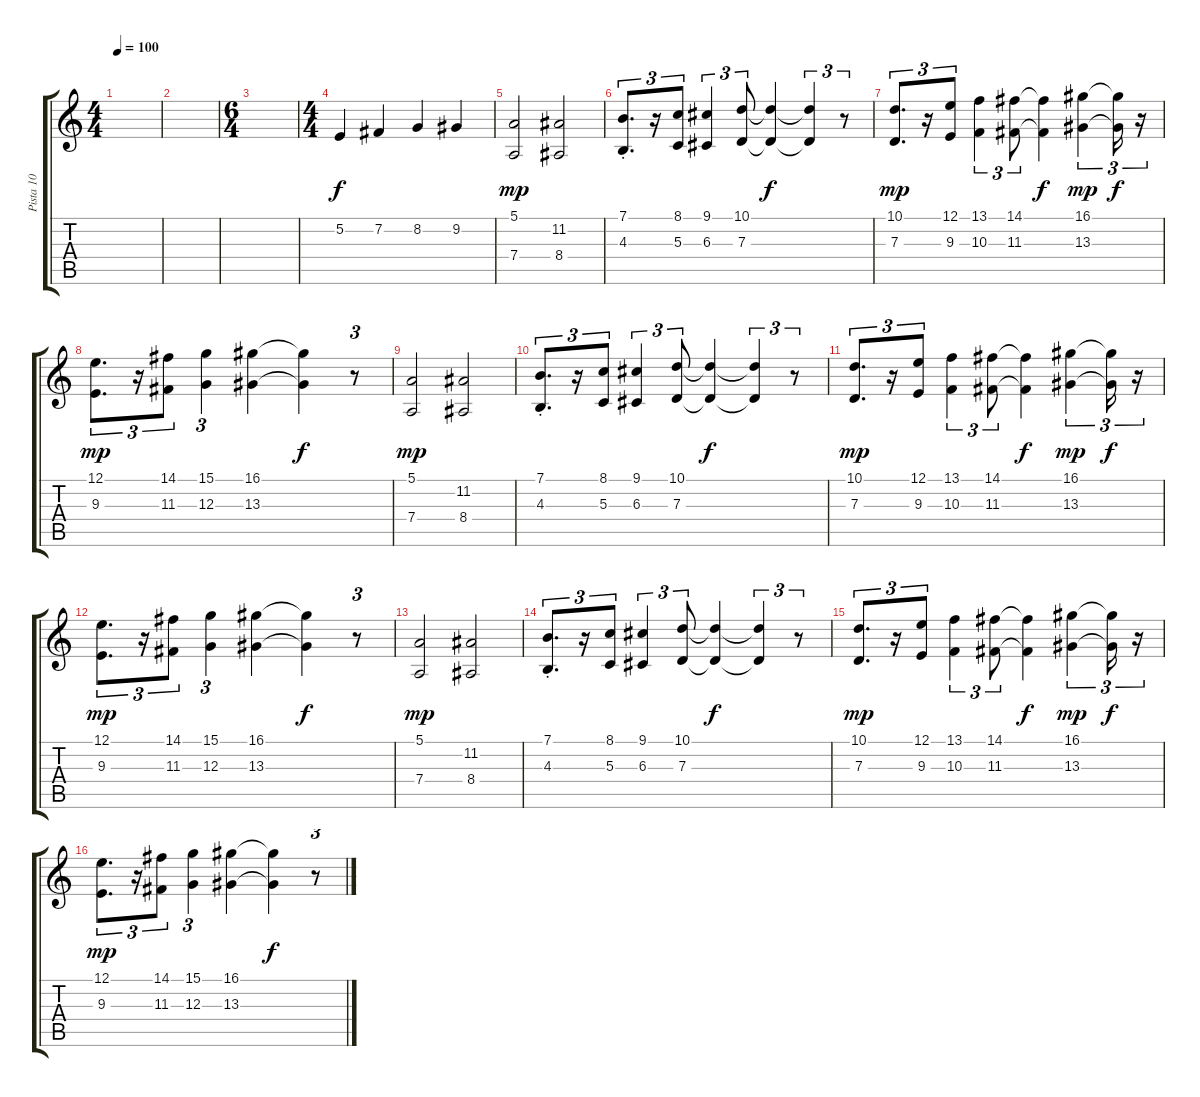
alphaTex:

\track ("Pista 10" "Pista 10") {instrument koto}
\staff {score tabs}
\tuning (E4 B3 G3 D3 A2 E2) {hide}
\ts (4 4)
\tempo 100
\clef g2
\ks c
|
|
\ts (6 4)
|
\ts (4 4)
5.2.4 7.2.4 8.2.4 9.2.4 |
(5.1 7.4).2{dy mp volume 14 balance 8 instrument brasssection} (11.2 8.4).2 |
(7.1{st} 4.3).8{d tu (3 2)} r.16{tu (3 2)} (8.1 5.3).8{tu (3 2)} (9.1 6.3).4{tu (3 2)} (10.1 7.3).8{tu (3 2)} (10.1{t} 7.3{t}).4{dy f} (10.1{t} 7.3{t}).4{tu (3 2)} r.8{tu (3 2)} |
(10.1 7.3).8{d tu (3 2) dy mp} r.16{tu (3 2)} (12.1 9.3).8{tu (3 2)} (13.1 10.3).4{tu (3 2)} (14.1 11.3).8{tu (3 2)} (14.1{t} 11.3{t}).4{dy f} (16.1 13.3).4{tu (3 2) dy mp} (16.1{t} 13.3{t}).16{tu (3 2) dy f} r.16{tu (3 2)} |
(12.1 9.3).8{d tu (3 2) dy mp} r.16{tu (3 2)} (14.1 11.3).8{tu (3 2)} (15.1 12.3).4{tu (3 2)} (16.1 13.3).4 (16.1{t} 13.3{t}).4{dy f} r.8{tu (3 2)} |
(5.1 7.4).2{dy mp} (11.2 8.4).2 |
(7.1{st} 4.3).8{d tu (3 2)} r.16{tu (3 2)} (8.1 5.3).8{tu (3 2)} (9.1 6.3).4{tu (3 2)} (10.1 7.3).8{tu (3 2)} (10.1{t} 7.3{t}).4{dy f} (10.1{t} 7.3{t}).4{tu (3 2)} r.8{tu (3 2)} |
(10.1 7.3).8{d tu (3 2) dy mp} r.16{tu (3 2)} (12.1 9.3).8{tu (3 2)} (13.1 10.3).4{tu (3 2)} (14.1 11.3).8{tu (3 2)} (14.1{t} 11.3{t}).4{dy f} (16.1 13.3).4{tu (3 2) dy mp} (16.1{t} 13.3{t}).16{tu (3 2) dy f} r.16{tu (3 2)} |
(12.1 9.3).8{d tu (3 2) dy mp} r.16{tu (3 2)} (14.1 11.3).8{tu (3 2)} (15.1 12.3).4{tu (3 2)} (16.1 13.3).4 (16.1{t} 13.3{t}).4{dy f} r.8{tu (3 2)} |
(5.1 7.4).2{dy mp} (11.2 8.4).2 |
(7.1{st} 4.3).8{d tu (3 2)} r.16{tu (3 2)} (8.1 5.3).8{tu (3 2)} (9.1 6.3).4{tu (3 2)} (10.1 7.3).8{tu (3 2)} (10.1{t} 7.3{t}).4{dy f} (10.1{t} 7.3{t}).4{tu (3 2)} r.8{tu (3 2)} |
(10.1 7.3).8{d tu (3 2) dy mp} r.16{tu (3 2)} (12.1 9.3).8{tu (3 2)} (13.1 10.3).4{tu (3 2)} (14.1 11.3).8{tu (3 2)} (14.1{t} 11.3{t}).4{dy f} (16.1 13.3).4{tu (3 2) dy mp} (16.1{t} 13.3{t}).16{tu (3 2) dy f} r.16{tu (3 2)} |
(12.1 9.3).8{d tu (3 2) dy mp} r.16{tu (3 2)} (14.1 11.3).8{tu (3 2)} (15.1 12.3).4{tu (3 2)} (16.1 13.3).4 (16.1{t} 13.3{t}).4{dy f} r.8{tu (3 2)}
